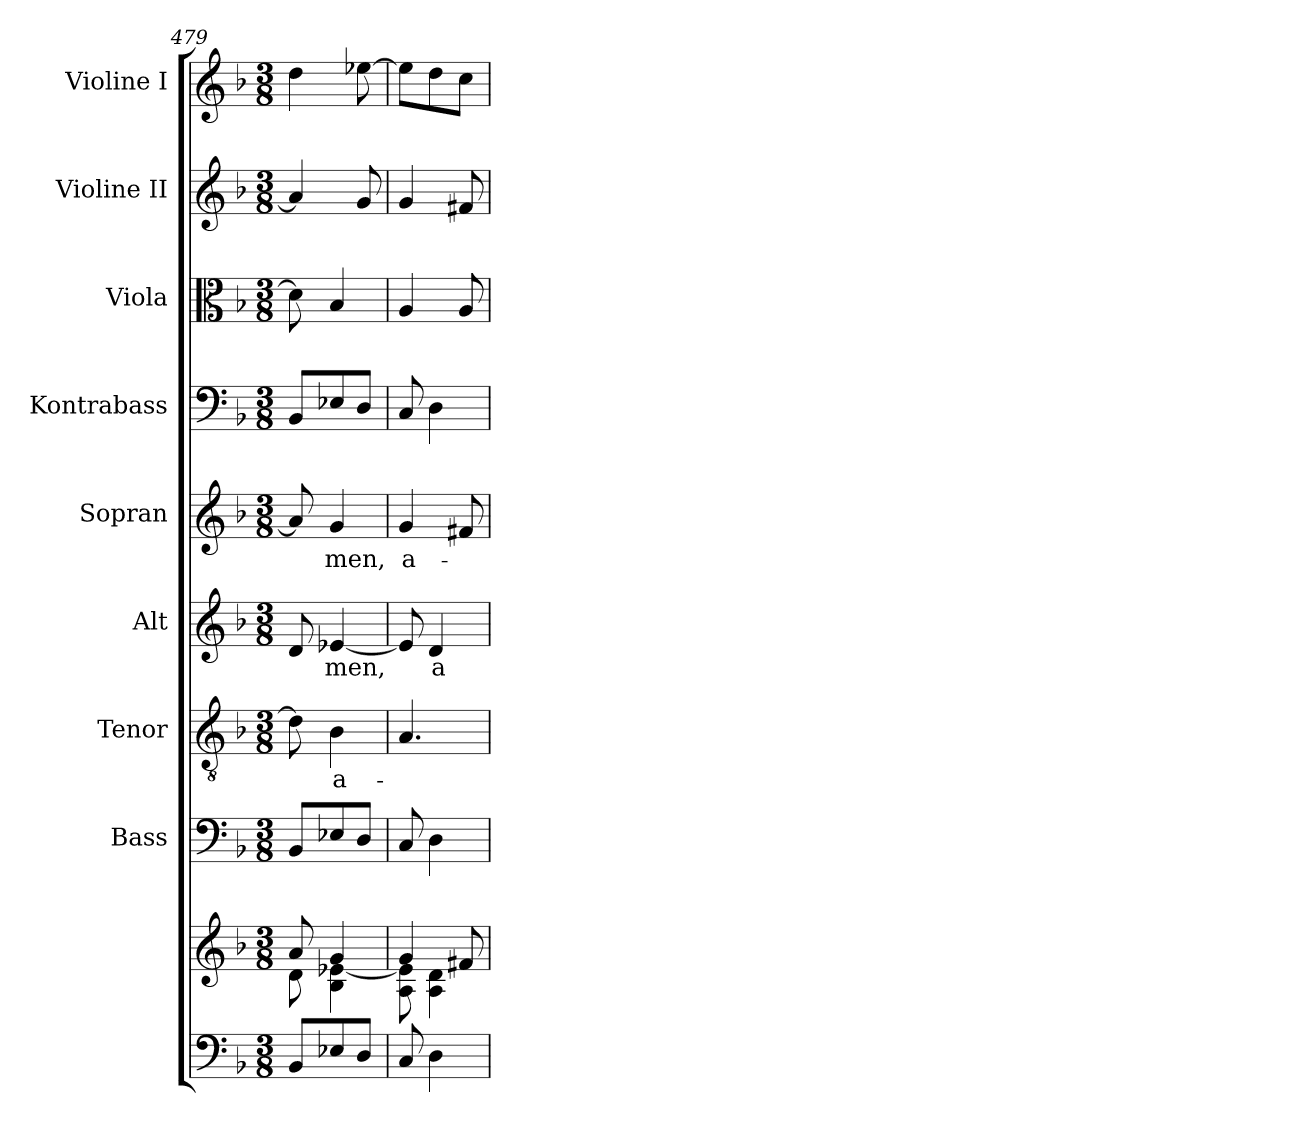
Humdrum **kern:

**kern	**kern	**kern	**kern	**text	**kern	**text	**kern	**text	**kern	**kern	**kern	**kern
*part9	*part9	*part8	*part7	*part7	*part6	*part6	*part5	*part5	*part4	*part3	*part2	*part1
*staff10	*staff9	*staff8	*staff7	*staff7	*staff6	*staff6	*staff5	*staff5	*staff4	*staff3	*staff2	*staff1
*	*	*I"Bass	*I"Tenor	*	*I"Alt	*	*I"Sopran	*	*I"Kontrabass	*I"Viola	*I"Violine II	*I"Violine I
*	*	*I'B.	*I'T.	*	*I'A.	*	*I'S.	*	*I'Kb.	*I'Vla.	*I'Vl. II	*I'Vl. I
*clefF4	*clefG2	*clefF4	*clefGv2	*	*clefG2	*	*clefG2	*	*clefF4	*clefC3	*clefG2	*clefG2
*	*	*	*	*	*	*	*	*	*ITrd7c12	*	*	*
*k[b-]	*k[b-]	*k[b-]	*k[b-]	*	*k[b-]	*	*k[b-]	*	*k[b-]	*k[b-]	*k[b-]	*k[b-]
*F:	*F:	*F:	*F:	*	*F:	*	*F:	*	*F:	*F:	*F:	*F:
*M3/8	*M3/8	*M3/8	*M3/8	*	*M3/8	*	*M3/8	*	*M3/8	*M3/8	*M3/8	*M3/8
=479	=479	=479	=479	=479	=479	=479	=479	=479	=479	=479	=479	=479
*	*^	*	*	*	*	*	*	*	*	*	*	*
8BB-/L	8a/	8d\	8BB-/L	8d\]	.	8d/	.	8a/]	.	8BBB-/L	8d\]	4a/]	4dd\
!	!	!	!	!	!LO:LY:b	!	!LO:LY:b	!	!LO:LY:b	!	!	!	!
8E-X/	4g/	4B-\ [<4e-X\	8E-X/	4B-\	a-	[4e-X/	-men,	4g/	-men,	8EE-X/	4B-/	.	.
8D/J	.	.	8D/J	.	.	.	.	.	.	8DD/J	.	8g/	[8ee-X\
=480	=480	=480	=480	=480	=480	=480	=480	=480	=480	=480	=480	=480	=480
!	!	!	!	!	!	!	!	!	!LO:LY:b	!	!	!	!
8C/	4g/	8A\ 8e-\]	8C/	4.A/	.	8e-/]	.	4g/	a-	8CC/	4A/	4g/	8ee-\L]
!	!	!	!	!	!	!	!LO:LY:b	!	!	!	!	!	!
4D\	.	4A\ 4d\	4D\	.	.	4d/	a-	.	.	4DD\	.	.	8dd\
.	8f#X/	.	.	.	.	.	.	8f#X/	.	.	8A/	8f#X/	8cc\J
*	*v	*v	*	*	*	*	*	*	*	*	*	*	*
=	=	=	=	=	=	=	=	=	=	=	=	=
*-	*-	*-	*-	*-	*-	*-	*-	*-	*-	*-	*-	*-
